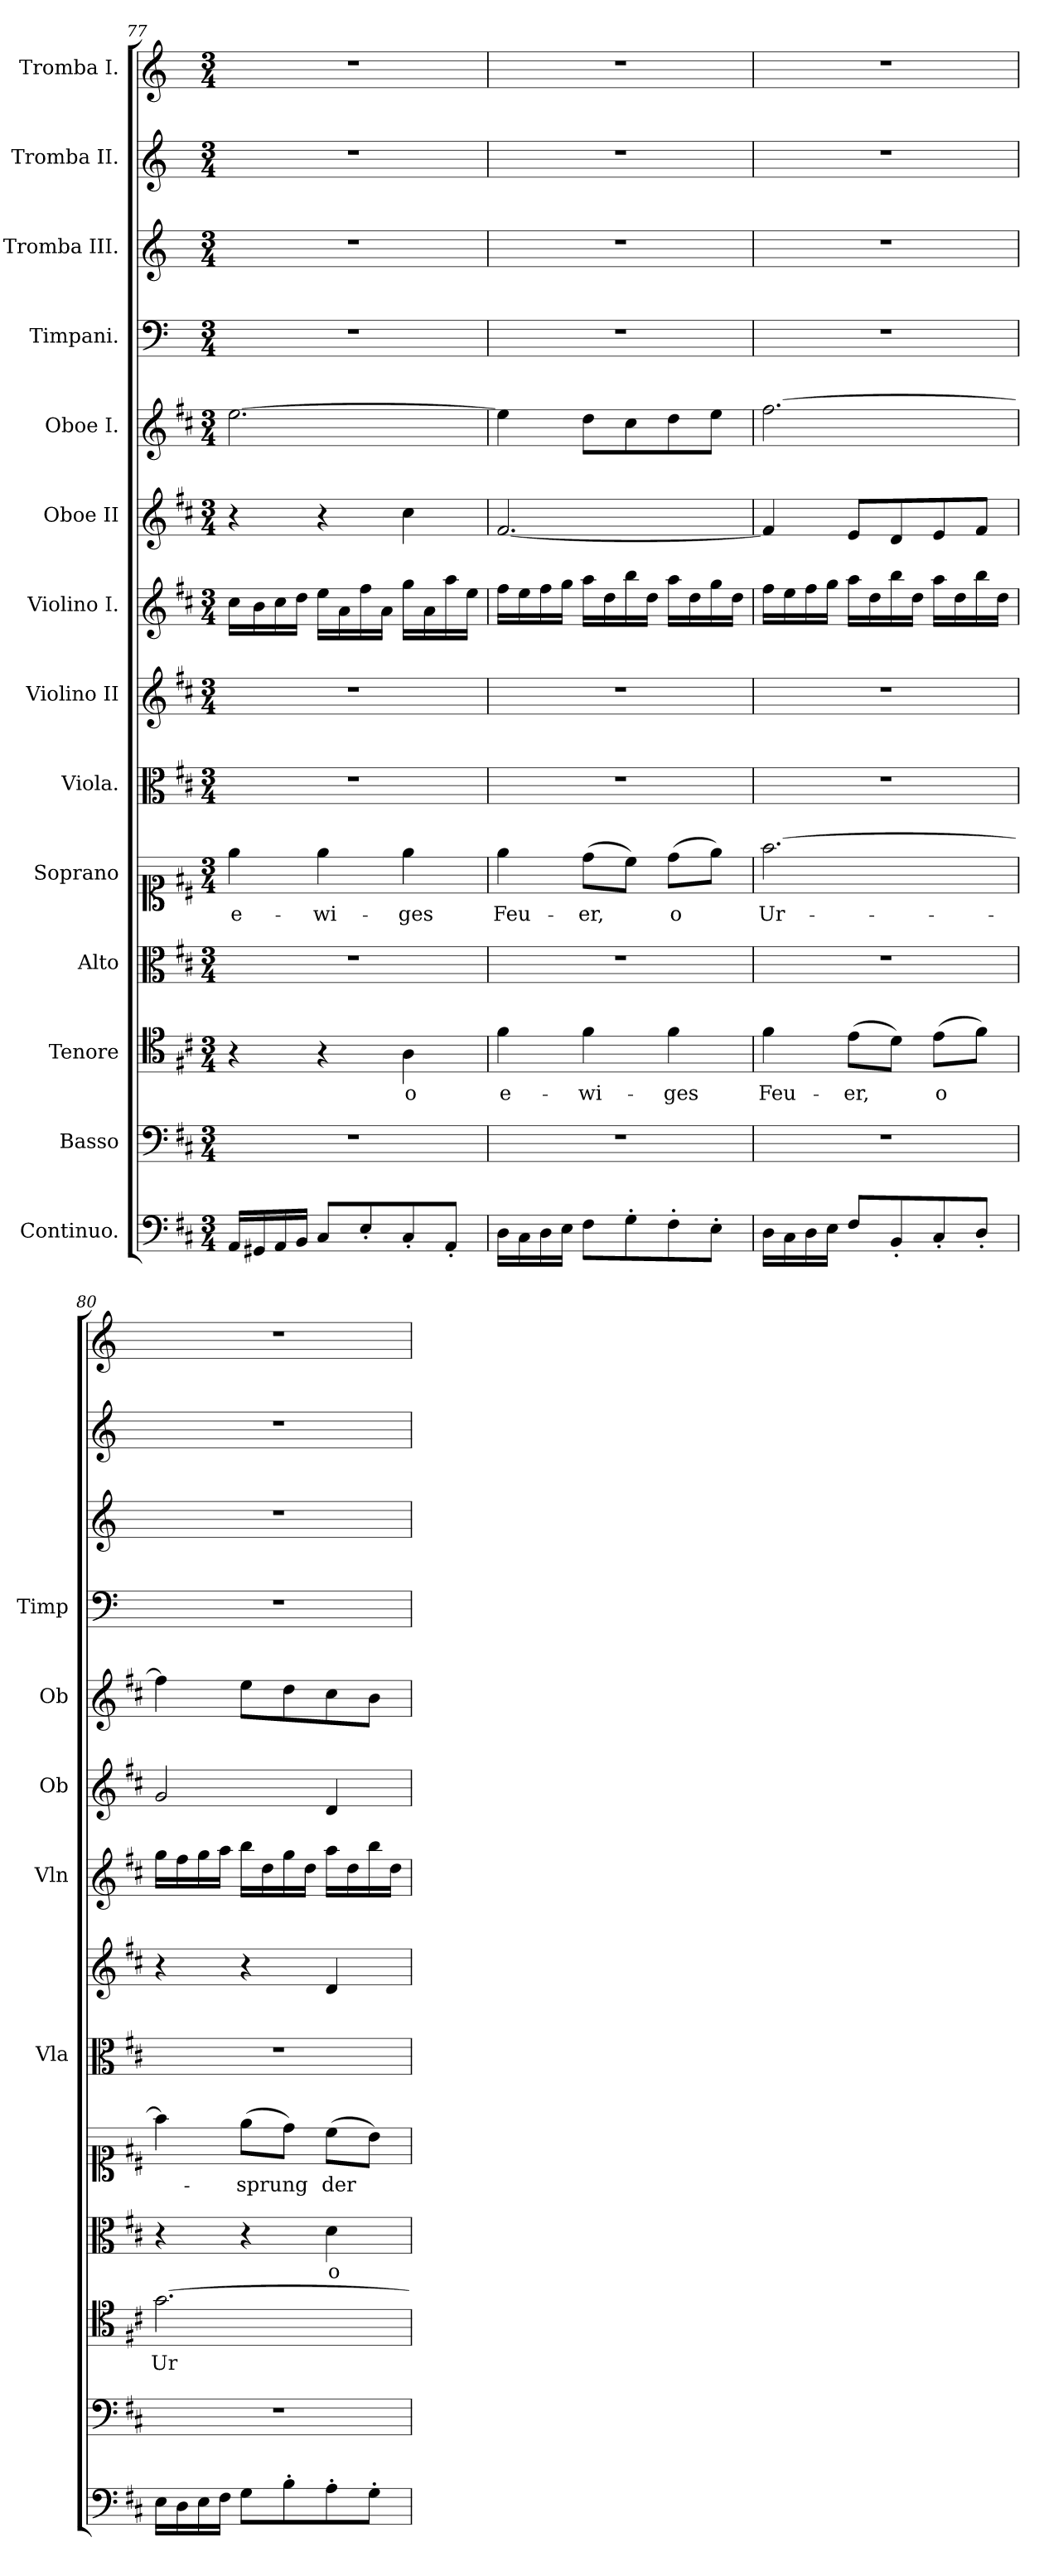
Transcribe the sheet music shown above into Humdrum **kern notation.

**kern	**kern	**kern	**text	**kern	**text	**kern	**text	**kern	**kern	**kern	**kern	**kern	**kern	**kern	**kern	**kern
*part14	*part13	*part12	*part12	*part11	*part11	*part10	*part10	*part9	*part8	*part7	*part6	*part5	*part4	*part3	*part2	*part1
*staff14	*staff13	*staff12	*staff12	*staff11	*staff11	*staff10	*staff10	*staff9	*staff8	*staff7	*staff6	*staff5	*staff4	*staff3	*staff2	*staff1
*I"Continuo.	*I"Basso	*I"Tenore	*	*I"Alto	*	*I"Soprano	*	*I"Viola.	*I"Violino II	*I"Violino I.	*I"Oboe II	*I"Oboe I.	*I"Timpani.	*I"Tromba III.	*I"Tromba II.	*I"Tromba I.
*	*	*	*	*	*	*	*	*I'Vla	*	*I'Vln	*I'Ob	*I'Ob	*I'Timp	*	*	*
*clefF4	*clefF4	*clefC4	*	*clefC3	*	*clefC1	*	*clefC3	*clefG2	*clefG2	*clefG2	*clefG2	*clefF4	*clefG2	*clefG2	*clefG2
*	*	*	*	*	*	*	*	*	*	*	*	*	*ITrd-1c-2	*ITrd-1c-2	*ITrd-1c-2	*ITrd-1c-2
*k[f#c#]	*k[f#c#]	*k[f#c#]	*	*k[f#c#]	*	*k[f#c#]	*	*k[f#c#]	*k[f#c#]	*k[f#c#]	*k[f#c#]	*k[f#c#]	*k[f#c#]	*k[f#c#]	*k[f#c#]	*k[f#c#]
*M3/4	*M3/4	*M3/4	*	*M3/4	*	*M3/4	*	*M3/4	*M3/4	*M3/4	*M3/4	*M3/4	*M3/4	*M3/4	*M3/4	*M3/4
=77	=77	=77	=77	=77	=77	=77	=77	=77	=77	=77	=77	=77	=77	=77	=77	=77
!	!	!	!	!	!	!	!LO:LY:b	!	!	!	!	!	!	!	!	!
16AA/LL	2.r	4r	.	2.r	.	4ee\	e-	2.r	2.r	16cc#\LL	4r	[2.ee\	2.r	2.r	2.r	2.r
16GG#X/	.	.	.	.	.	.	.	.	.	16b\	.	.	.	.	.	.
16AA/	.	.	.	.	.	.	.	.	.	16cc#\	.	.	.	.	.	.
16BB/JJ	.	.	.	.	.	.	.	.	.	16dd\JJ	.	.	.	.	.	.
!	!	!	!	!	!	!	!LO:LY:b	!	!	!	!	!	!	!	!	!
8C#/L	.	4r	.	.	.	4ee\	wi-	.	.	16ee\LL	4r	.	.	.	.	.
.	.	.	.	.	.	.	.	.	.	16a\	.	.	.	.	.	.
8E'/	.	.	.	.	.	.	.	.	.	16ff#\	.	.	.	.	.	.
.	.	.	.	.	.	.	.	.	.	16a\JJ	.	.	.	.	.	.
!	!	!	!LO:LY:b	!	!	!	!LO:LY:b	!	!	!	!	!	!	!	!	!
8C#'/	.	4A\	-o	.	.	4ee\	-ges	.	.	16gg\LL	4cc#\	.	.	.	.	.
.	.	.	.	.	.	.	.	.	.	16a\	.	.	.	.	.	.
8AA'/J	.	.	.	.	.	.	.	.	.	16aa\	.	.	.	.	.	.
.	.	.	.	.	.	.	.	.	.	16ee\JJ	.	.	.	.	.	.
!!LO:PB:g=z
=78	=78	=78	=78	=78	=78	=78	=78	=78	=78	=78	=78	=78	=78	=78	=78	=78
!	!	!	!LO:LY:b	!	!	!	!LO:LY:b	!	!	!	!	!	!	!	!	!
16D\LL	2.r	4f#\	e-	2.r	.	4ee\	-Feu-	2.r	2.r	16ff#\LL	[2.f#/	4ee\]	2.r	2.r	2.r	2.r
16C#\	.	.	.	.	.	.	.	.	.	16ee\	.	.	.	.	.	.
16D\	.	.	.	.	.	.	.	.	.	16ff#\	.	.	.	.	.	.
16E\JJ	.	.	.	.	.	.	.	.	.	16gg\JJ	.	.	.	.	.	.
!	!	!	!LO:LY:b	!	!	!	!LO:LY:b	!	!	!	!	!	!	!	!	!
8F#\L	.	4f#\	wi-	.	.	(>8dd\L	-er,	.	.	16aa\LL	.	8dd\L	.	.	.	.
.	.	.	.	.	.	.	.	.	.	16dd\	.	.	.	.	.	.
8G'\	.	.	.	.	.	8cc#\J)	.	.	.	16bb\	.	8cc#\	.	.	.	.
.	.	.	.	.	.	.	.	.	.	16dd\JJ	.	.	.	.	.	.
!	!	!	!LO:LY:b	!	!	!	!LO:LY:b	!	!	!	!	!	!	!	!	!
8F#'\	.	4f#\	-ges	.	.	(>8dd\L	o	.	.	16aa\LL	.	8dd\	.	.	.	.
.	.	.	.	.	.	.	.	.	.	16dd\	.	.	.	.	.	.
8E'\J	.	.	.	.	.	8ee\J)	.	.	.	16gg\	.	8ee\J	.	.	.	.
.	.	.	.	.	.	.	.	.	.	16dd\JJ	.	.	.	.	.	.
=79	=79	=79	=79	=79	=79	=79	=79	=79	=79	=79	=79	=79	=79	=79	=79	=79
!	!	!	!LO:LY:b	!	!	!	!LO:LY:b	!	!	!	!	!	!	!	!	!
16D\LL	2.r	4f#\	-Feu-	2.r	.	[2.ff#\	Ur-	2.r	2.r	16ff#\LL	4f#/]	[2.ff#\	2.r	2.r	2.r	2.r
16C#\	.	.	.	.	.	.	.	.	.	16ee\	.	.	.	.	.	.
16D\	.	.	.	.	.	.	.	.	.	16ff#\	.	.	.	.	.	.
16E\JJ	.	.	.	.	.	.	.	.	.	16gg\JJ	.	.	.	.	.	.
!	!	!	!LO:LY:b	!	!	!	!	!	!	!	!	!	!	!	!	!
8F#/L	.	(>8e\L	-er,	.	.	.	.	.	.	16aa\LL	8e/L	.	.	.	.	.
.	.	.	.	.	.	.	.	.	.	16dd\	.	.	.	.	.	.
8BB'/	.	8d\J)	.	.	.	.	.	.	.	16bb\	8d/	.	.	.	.	.
.	.	.	.	.	.	.	.	.	.	16dd\JJ	.	.	.	.	.	.
!	!	!	!LO:LY:b	!	!	!	!	!	!	!	!	!	!	!	!	!
8C#'/	.	(>8e\L	o	.	.	.	.	.	.	16aa\LL	8e/	.	.	.	.	.
.	.	.	.	.	.	.	.	.	.	16dd\	.	.	.	.	.	.
8D'/J	.	8f#\J)	.	.	.	.	.	.	.	16bb\	8f#/J	.	.	.	.	.
.	.	.	.	.	.	.	.	.	.	16dd\JJ	.	.	.	.	.	.
=80	=80	=80	=80	=80	=80	=80	=80	=80	=80	=80	=80	=80	=80	=80	=80	=80
!	!	!	!LO:LY:b	!	!	!	!	!	!	!	!	!	!	!	!	!
16E\LL	2.r	[2.g\	Ur-	4r	.	4ff#\]	.	2.r	4r	16gg\LL	2g/	4ff#\]	2.r	2.r	2.r	2.r
16D\	.	.	.	.	.	.	.	.	.	16ff#\	.	.	.	.	.	.
16E\	.	.	.	.	.	.	.	.	.	16gg\	.	.	.	.	.	.
16F#\JJ	.	.	.	.	.	.	.	.	.	16aa\JJ	.	.	.	.	.	.
!	!	!	!	!	!	!	!LO:LY:b	!	!	!	!	!	!	!	!	!
8G\L	.	.	.	4r	.	(>8ee\L	-sprung	.	4r	16bb\LL	.	8ee\L	.	.	.	.
.	.	.	.	.	.	.	.	.	.	16dd\	.	.	.	.	.	.
8B'\	.	.	.	.	.	8dd\J)	.	.	.	16gg\	.	8dd\	.	.	.	.
.	.	.	.	.	.	.	.	.	.	16dd\JJ	.	.	.	.	.	.
!	!	!	!	!	!LO:LY:b	!	!LO:LY:b	!	!	!	!	!	!	!	!	!
8A'\	.	.	.	4d\	o	(>8cc#\L	der	.	4d/	16aa\LL	4d/	8cc#\	.	.	.	.
.	.	.	.	.	.	.	.	.	.	16dd\	.	.	.	.	.	.
8G'\J	.	.	.	.	.	8b\J)	.	.	.	16bb\	.	8b\J	.	.	.	.
.	.	.	.	.	.	.	.	.	.	16dd\JJ	.	.	.	.	.	.
=	=	=	=	=	=	=	=	=	=	=	=	=	=	=	=	=
*-	*-	*-	*-	*-	*-	*-	*-	*-	*-	*-	*-	*-	*-	*-	*-	*-
